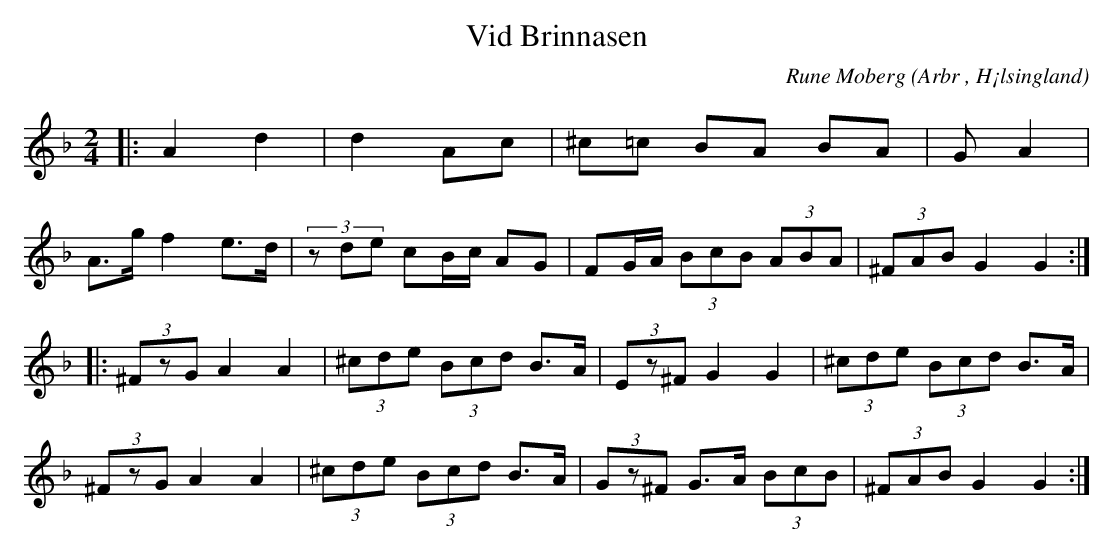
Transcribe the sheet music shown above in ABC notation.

X:1
T:Vid Brinnasen
C: Rune Moberg
O:Arbr , H¡lsingland
M:2/4
L:1/8
K:Dm
|: A2 d2|d2 Ac|^c=c BA BA|G A2|
A>g f2 e>d|(3zde cB/c/ AG|FG/A/ (3BcB (3ABA|(3^FAB G2 G2:|
|:(3^FzG A2 A2|(3^cde (3Bcd B>A|(3Ez^F G2 G2|(3^cde (3Bcd B>A|
(3^FzG A2 A2|(3^cde (3Bcd B>A| (3Gz^F G>A (3BcB|(3^FAB G2 G2:|
